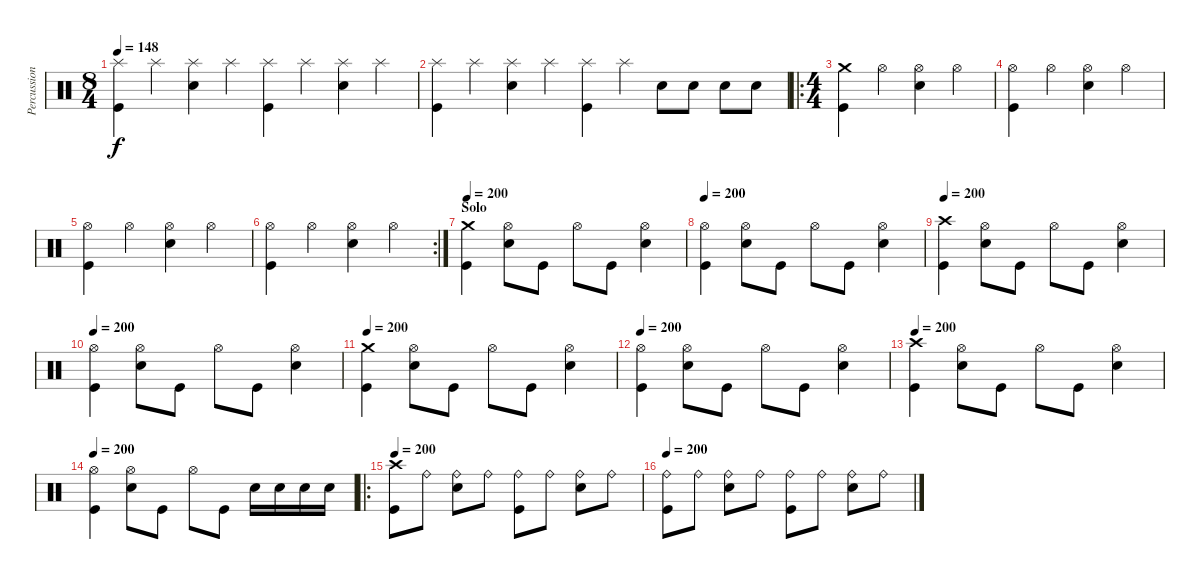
\track ("Percussions" "Percussion") {instrument percussion}
\staff {score}
\articulation defaults
\ts (8 4)
\tempo 148
\clef neutral
\ks c
("Kick (hit)" "Splash (hit)").4{dy f} "Splash (hit)".4 ("Electric Snare (hit)" "Splash (hit)").4 "Splash (hit)".4 ("Kick (hit)" "Splash (hit)").4 "Splash (hit)".4 ("Electric Snare (hit)" "Splash (hit)").4 "Splash (hit)".4 |
("Kick (hit)" "Splash (hit)").4 "Splash (hit)".4 ("Electric Snare (hit)" "Splash (hit)").4 "Splash (hit)".4 ("Kick (hit)" "Splash (hit)").4 "Splash (hit)".4 "Electric Snare (hit)".8 "Electric Snare (hit)".8 "Electric Snare (hit)".8 "Electric Snare (hit)".8 |
\ro
\ts (4 4)
("Kick (hit)" "Crash medium (hit)").4 "Hi-Hat (open)".4 ("Electric Snare (hit)" "Hi-Hat (open)").4 "Hi-Hat (open)".4 |
("Kick (hit)" "Hi-Hat (open)").4 "Hi-Hat (open)".4 ("Electric Snare (hit)" "Hi-Hat (open)").4 "Hi-Hat (open)".4 |
("Kick (hit)" "Hi-Hat (open)").4 "Hi-Hat (open)".4 ("Electric Snare (hit)" "Hi-Hat (open)").4 "Hi-Hat (open)".4 |
\rc 2
("Kick (hit)" "Hi-Hat (open)").4 "Hi-Hat (open)".4 ("Electric Snare (hit)" "Hi-Hat (open)").4 "Hi-Hat (open)".4 |
\section ("" "Solo")
\tempo 200
("Kick (hit)" "Crash medium (hit)").4 ("Electric Snare (hit)" "Hi-Hat (open)").8 "Kick (hit)".8 "Hi-Hat (open)".8 "Kick (hit)".8 ("Electric Snare (hit)" "Hi-Hat (open)").4 |
\tempo 200
("Kick (hit)" "Hi-Hat (open)").4 ("Electric Snare (hit)" "Hi-Hat (open)").8 "Kick (hit)".8 "Hi-Hat (open)".8 "Kick (hit)".8 ("Electric Snare (hit)" "Hi-Hat (open)").4 |
\tempo 200
("Kick (hit)" "Crash high (hit)").4 ("Electric Snare (hit)" "Hi-Hat (open)").8 "Kick (hit)".8 "Hi-Hat (open)".8 "Kick (hit)".8 ("Electric Snare (hit)" "Hi-Hat (open)").4 |
\tempo 200
("Kick (hit)" "Hi-Hat (open)").4 ("Electric Snare (hit)" "Hi-Hat (open)").8 "Kick (hit)".8 "Hi-Hat (open)".8 "Kick (hit)".8 ("Electric Snare (hit)" "Hi-Hat (open)").4 |
\tempo 200
("Kick (hit)" "Crash medium (hit)").4 ("Electric Snare (hit)" "Hi-Hat (open)").8 "Kick (hit)".8 "Hi-Hat (open)".8 "Kick (hit)".8 ("Electric Snare (hit)" "Hi-Hat (open)").4 |
\tempo 200
("Kick (hit)" "Hi-Hat (open)").4 ("Electric Snare (hit)" "Hi-Hat (open)").8 "Kick (hit)".8 "Hi-Hat (open)".8 "Kick (hit)".8 ("Electric Snare (hit)" "Hi-Hat (open)").4 |
\tempo 200
("Kick (hit)" "Crash high (hit)").4 ("Electric Snare (hit)" "Hi-Hat (open)").8 "Kick (hit)".8 "Hi-Hat (open)".8 "Kick (hit)".8 ("Electric Snare (hit)" "Hi-Hat (open)").4 |
\tempo 200
("Kick (hit)" "Hi-Hat (open)").4 ("Electric Snare (hit)" "Hi-Hat (open)").8 "Kick (hit)".8 "Hi-Hat (open)".8 "Kick (hit)".8 "Electric Snare (hit)".16 "Electric Snare (hit)".16 "Electric Snare (hit)".16 "Electric Snare (hit)".16 |
\ro
\tempo 200
("Kick (hit)" "Crash high (hit)").8 "Ride (bell)".8 ("Electric Snare (hit)" "Ride (bell)").8 "Ride (bell)".8 ("Kick (hit)" "Ride (bell)").8 "Ride (bell)".8 ("Electric Snare (hit)" "Ride (bell)").8 "Ride (bell)".8 |
\tempo 200
("Kick (hit)" "Ride (bell)").8 "Ride (bell)".8 ("Electric Snare (hit)" "Ride (bell)").8 "Ride (bell)".8 ("Kick (hit)" "Ride (bell)").8 "Ride (bell)".8 ("Electric Snare (hit)" "Ride (bell)").8 "Ride (bell)".8
